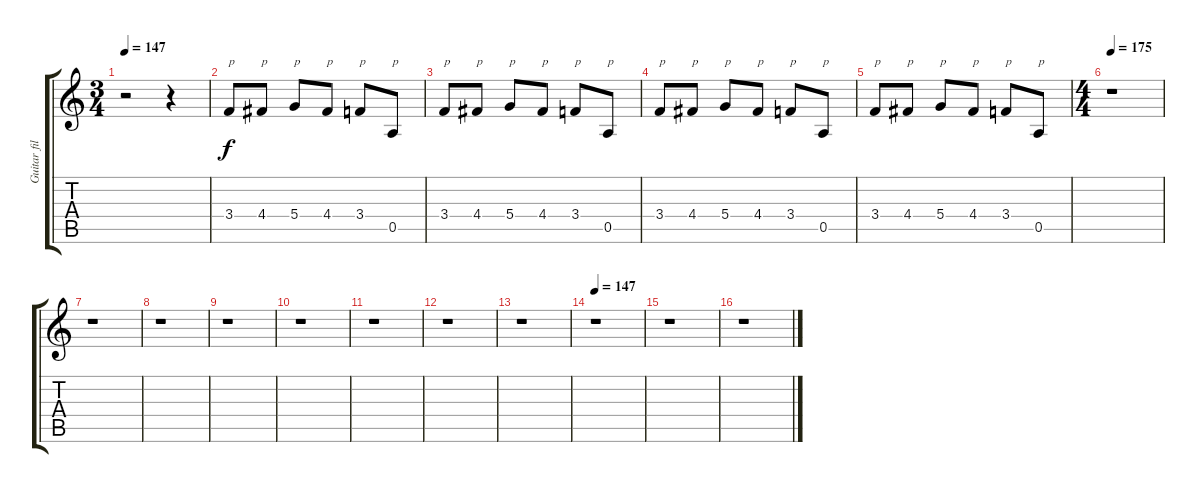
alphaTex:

\track ("Guitar fill" "Guitar fil") {instrument distortionguitar}
\staff {score tabs}
\tuning (E4 B3 G3 D3 A2 E2) {hide}
\ts (3 4)
\tempo 147
\clef g2
\ks c
r.2{dy f} r.4 |
3.4.8{txt "p"} 4.4.8{txt "p"} 5.4.8{txt "p"} 4.4.8{txt "p"} 3.4.8{txt "p"} 0.5.8{txt "p"} |
3.4.8{txt "p"} 4.4.8{txt "p"} 5.4.8{txt "p"} 4.4.8{txt "p"} 3.4.8{txt "p"} 0.5.8{txt "p"} |
3.4.8{txt "p"} 4.4.8{txt "p"} 5.4.8{txt "p"} 4.4.8{txt "p"} 3.4.8{txt "p"} 0.5.8{txt "p"} |
3.4.8{txt "p"} 4.4.8{txt "p"} 5.4.8{txt "p"} 4.4.8{txt "p"} 3.4.8{txt "p"} 0.5.8{txt "p"} |
\ts (4 4)
\tempo 175
r.1 |
r.1 |
r.1 |
r.1 |
r.1 |
r.1 |
r.1 |
r.1 |
\tempo 147
r.1 |
r.1 |
r.1
